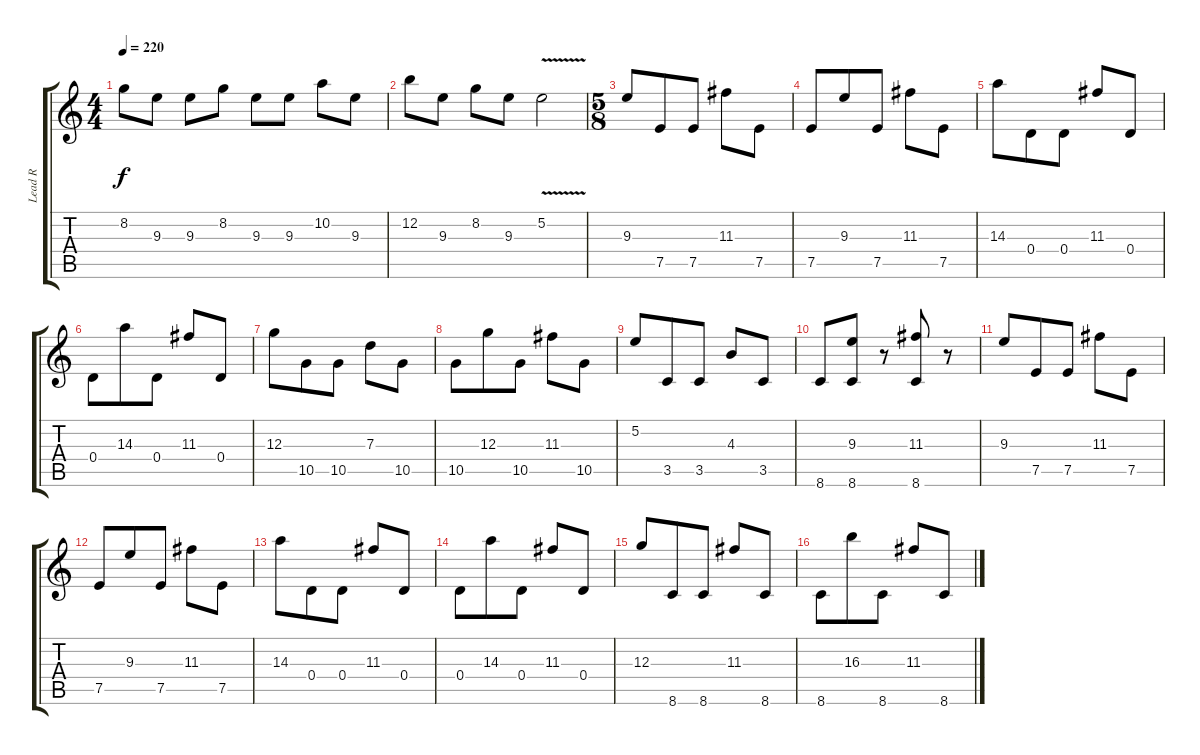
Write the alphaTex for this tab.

\track ("Lead R" "Lead R") {instrument distortionguitar}
\staff {score tabs}
\tuning (E4 B3 G3 D3 A2 E2) {hide}
\ts (4 4)
\tempo 220
\clef g2
\ks c
8.2.8{dy f} 9.3.8 9.3.8 8.2.8 9.3.8 9.3.8 10.2.8 9.3.8 |
12.2.8 9.3.8 8.2.8 9.3.8 5.2{v}.2 |
\ts (5 8)
9.3.8 7.5.8 7.5.8 11.3.8 7.5.8 |
7.5.8 9.3.8 7.5.8 11.3.8 7.5.8 |
14.3.8 0.4.8 0.4.8 11.3.8 0.4.8 |
0.4.8 14.3.8 0.4.8 11.3.8 0.4.8 |
12.3.8 10.5.8 10.5.8 7.3.8 10.5.8 |
10.5.8 12.3.8 10.5.8 11.3.8 10.5.8 |
5.2.8 3.5.8 3.5.8 4.3.8 3.5.8 |
8.6.8 (9.3 8.6).8 r.8 (11.3 8.6).8 r.8 |
9.3.8 7.5.8 7.5.8 11.3.8 7.5.8 |
7.5.8 9.3.8 7.5.8 11.3.8 7.5.8 |
14.3.8 0.4.8 0.4.8 11.3.8 0.4.8 |
0.4.8 14.3.8 0.4.8 11.3.8 0.4.8 |
12.3.8 8.6.8 8.6.8 11.3.8 8.6.8 |
8.6.8 16.3.8 8.6.8 11.3.8 8.6.8
